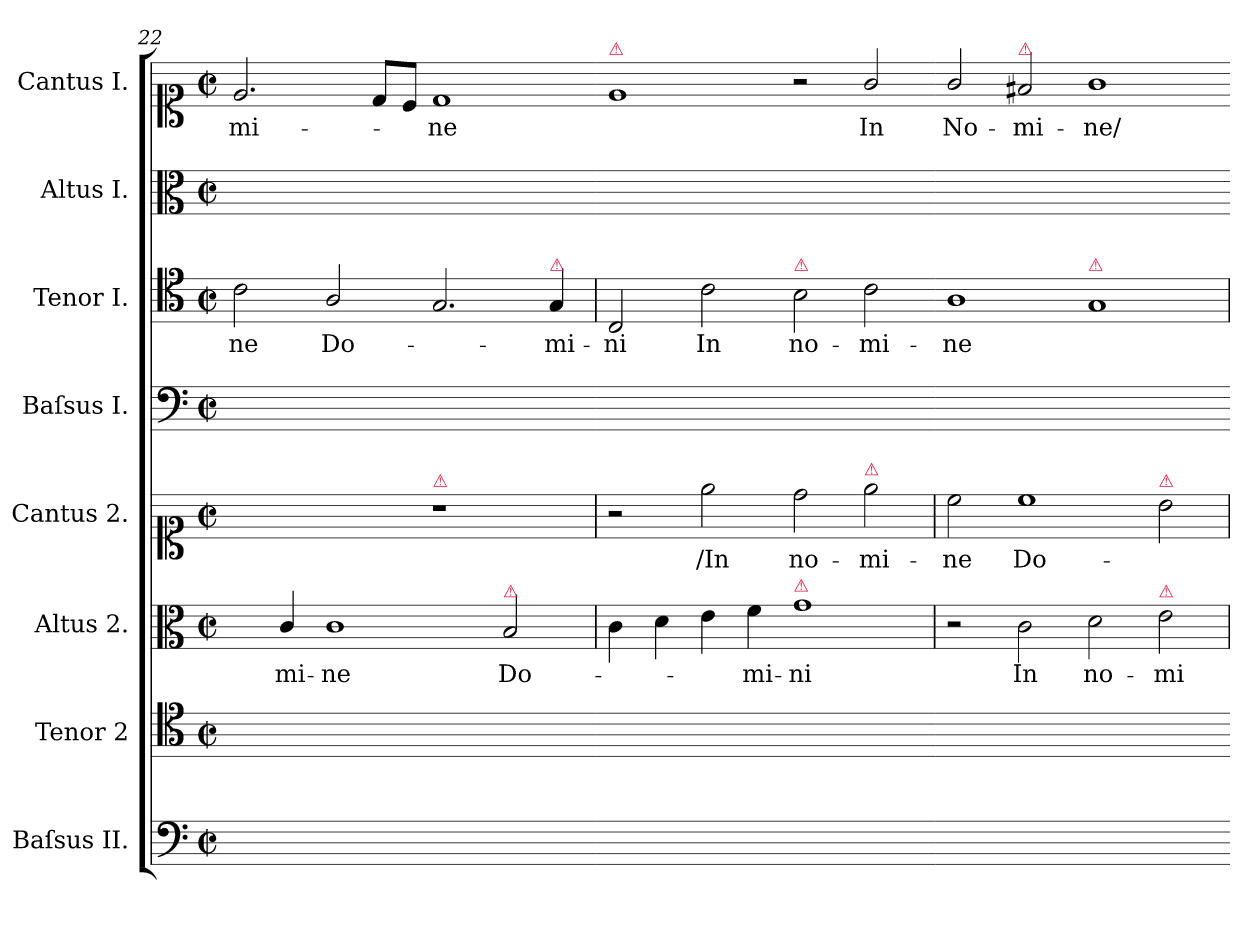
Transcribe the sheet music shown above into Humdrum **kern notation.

**kern	**kern	**kern	**text	**kern	**text	**kern	**kern	**text	**kern	**kern	**text
*part8	*part7	*part6	*part6	*part5	*part5	*part4	*part3	*part3	*part2	*part1	*part1
*staff8	*staff7	*staff6	*staff6	*staff5	*staff5	*staff4	*staff3	*staff3	*staff2	*staff1	*staff1
*I"Baſsus II.	*I"Tenor 2	*I"Altus 2.	*	*I"Cantus 2.	*	*I"Baſsus I.	*I"Tenor I.	*	*I"Altus I.	*I"Cantus I.	*
*I'B 2	*I'T 2	*I'A 2	*	*I'S 2	*	*I'B 1	*I'T 1	*	*I'A 1	*I'S 1	*
*clefF4	*clefC4	*clefC3	*	*clefC1	*	*clefF4	*clefC4	*	*clefC3	*clefC1	*
*k[]	*k[]	*k[]	*	*k[]	*	*k[]	*k[]	*	*k[]	*k[]	*
*M2/1	*M2/1	*M2/1	*	*M2/1	*	*M2/1	*M2/1	*	*M2/1	*M2/1	*
*met(c|)	*met(c|)	*met(c|)	*	*met(c|)	*	*met(c|)	*met(c|)	*	*met(c|)	*met(c|)	*
=22	=22	=22	=22	=22	=22	=22	=22	=22	=22	=22	=22
0ryy	0ryy	4ryy	.	1ryy	.	0ryy	2c\	-ne	0ryy	2.e/	-mi-
.	.	4c/	-mi-	.	.	.	.	.	.	.	.
.	.	1c	-ne	.	.	.	2A/	Do-	.	.	.
.	.	.	.	.	.	.	.	.	.	8d/L	.
.	.	.	.	.	.	.	.	.	.	8c/J	.
!	!	!	!	!LO:TX:a:color=crimson:t=⚠	!	!	!	!	!	!	!
.	.	.	.	1r	.	.	2.G/	.	.	1d	-ne
!	!	!LO:TX:a:color=crimson:t=⚠	!	!	!	!	!	!	!	!	!
.	.	2B/	Do-	.	.	.	.	.	.	.	.
!	!	!	!	!	!	!	!LO:TX:a:color=crimson:t=⚠	!	!	!	!
.	.	.	.	.	.	.	4G/	-mi-	.	.	.
=23-	=23-	=23	=23-	=23	=23-	=23-	=23	=23-	=23-	=23-	=23-
!	!	!	!	!	!	!	!	!	!	!LO:TX:a:color=crimson:t=⚠	!
0ryy	0ryy	4c\	.	2r	.	0ryy	2C/	-ni	0ryy	1e	.
.	.	4d\	.	.	.	.	.	.	.	.	.
.	.	4e\	.	2ee\	/In	.	2c\	In	.	.	.
.	.	4f\	-mi-	.	.	.	.	.	.	.	.
!	!	!	!	!	!	!	!LO:TX:a:color=crimson:t=⚠	!	!	!	!
!	!	!LO:TX:a:color=crimson:t=⚠	!	!	!	!	!	!	!	!	!
.	.	1g	-ni	2dd\	no-	.	2B\	no-	.	2r	.
!	!	!	!	!LO:TX:a:color=crimson:t=⚠	!	!	!	!	!	!	!
.	.	.	.	2ee\	-mi-	.	2c\	-mi-	.	2g/	In
=24-	=24-	=24	=24-	=24	=24-	=24-	=24-	=24-	=24-	=24-	=24-
0ryy	0ryy	2r	.	2cc\	-ne	0ryy	1A	-ne	0ryy	2g/	No-
!	!	!	!	!	!	!	!	!	!	!LO:TX:a:color=crimson:t=⚠	!
.	.	2c\	In	1cc	Do-	.	.	.	.	2f#X/	-mi-
!	!	!	!	!	!	!	!LO:TX:a:color=crimson:t=⚠	!	!	!	!
.	.	2d\	no-	.	.	.	1G	.	.	1g	-ne/
!	!	!	!	!LO:TX:a:color=crimson:t=⚠	!	!	!	!	!	!	!
!	!	!LO:TX:a:color=crimson:t=⚠	!	!	!	!	!	!	!	!	!
.	.	2e\	-mi-	2b\	.	.	.	.	.	.	.
=-	=-	=	=-	=	=-	=-	=	=-	=-	=-	=-
*-	*-	*-	*-	*-	*-	*-	*-	*-	*-	*-	*-
